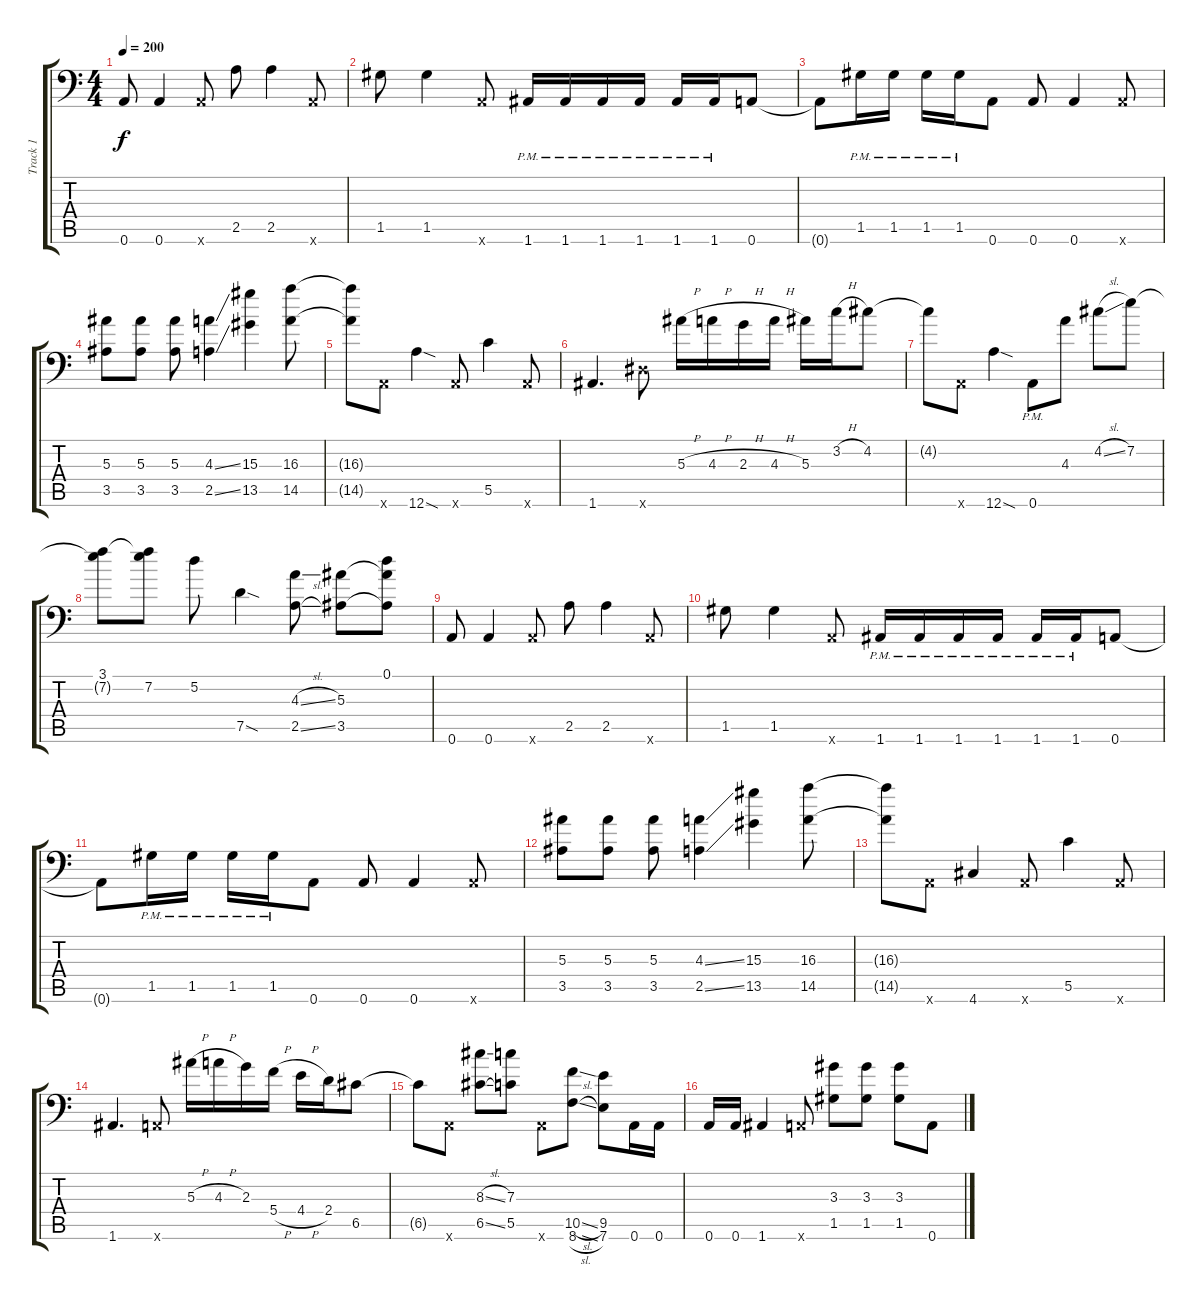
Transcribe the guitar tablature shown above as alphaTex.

\track ("Track 1" "Track 1") {instrument distortionguitar}
\staff {score tabs}
\tuning (D4 A3 F3 C3 G2 A1) {hide}
\ts (4 4)
\tempo 200
\clef f4
\ks c
0.6.8{dy f} 0.6.4 0.6{x}.8 2.5.8 2.5.4 0.6{x}.8 |
1.5.8 1.5.4 0.6{x}.8 1.6{pm}.16 1.6{pm}.16 1.6{pm}.16 1.6{pm}.16 1.6{pm}.16 1.6{pm}.16 0.6.8 |
0.6{t}.8 1.5{pm}.16 1.5{pm}.16 1.5{pm}.16 1.5{pm}.16 0.6.8 0.6.8 0.6.4 0.6{x}.8 |
(5.3 3.5).8 (5.3 3.5).8 (5.3 3.5).8 (4.3{ss} 2.5{ss}).4 (15.3 13.5).4 (16.3 14.5).8 |
(16.3{t} 14.5{t}).8 0.6{x}.8 12.6{sod}.4 0.6{x}.8 5.5.4 0.6{x}.8 |
1.6.4{d} 6.6{x}.8 5.3{h}.16 4.3{h}.16 2.3{h}.16 4.3{h}.16 5.3.16 3.2{h}.16 4.2.8 |
4.2{t}.8 0.6{x}.8 12.6{sod}.4 0.6{pm}.8 4.3.8 4.2{sl}.8 7.2.8 |
(3.1 7.2{t}).8 (3.1{t} 7.2).8 5.2.8 7.5{sod}.4 (4.3{sl} 2.5{sl}).8 (5.3 3.5).8 (0.1 5.3{t} 3.5{t}).8 |
0.6.8 0.6.4 0.6{x}.8 2.5.8 2.5.4 0.6{x}.8 |
1.5.8 1.5.4 0.6{x}.8 1.6{pm}.16 1.6{pm}.16 1.6{pm}.16 1.6{pm}.16 1.6{pm}.16 1.6{pm}.16 0.6.8 |
0.6{t}.8 1.5{pm}.16 1.5{pm}.16 1.5{pm}.16 1.5{pm}.16 0.6.8 0.6.8 0.6.4 0.6{x}.8 |
(5.3 3.5).8 (5.3 3.5).8 (5.3 3.5).8 (4.3{ss} 2.5{ss}).4 (15.3 13.5).4 (16.3 14.5).8 |
(16.3{t} 14.5{t}).8 0.6{x}.8 4.6.4 0.6{x}.8 5.5.4 0.6{x}.8 |
1.6.4{d} 0.6{x}.8 5.3{h}.16 4.3{h}.16 2.3.16 5.4{h}.16 4.4{h}.16 2.4.16 6.5.8 |
6.5{t}.8 0.6{x}.8 (8.3{sl} 6.5{sl}).8 (7.3 5.5).8 0.6{x}.8 (10.5{sl} 8.6{sl}).8 (9.5 7.6).8 0.6.16 0.6.16 |
0.6.16 0.6.16 1.6.4 0.6{x}.8 (3.3 1.5).8 (3.3 1.5).8 (3.3 1.5).8 0.6.8
